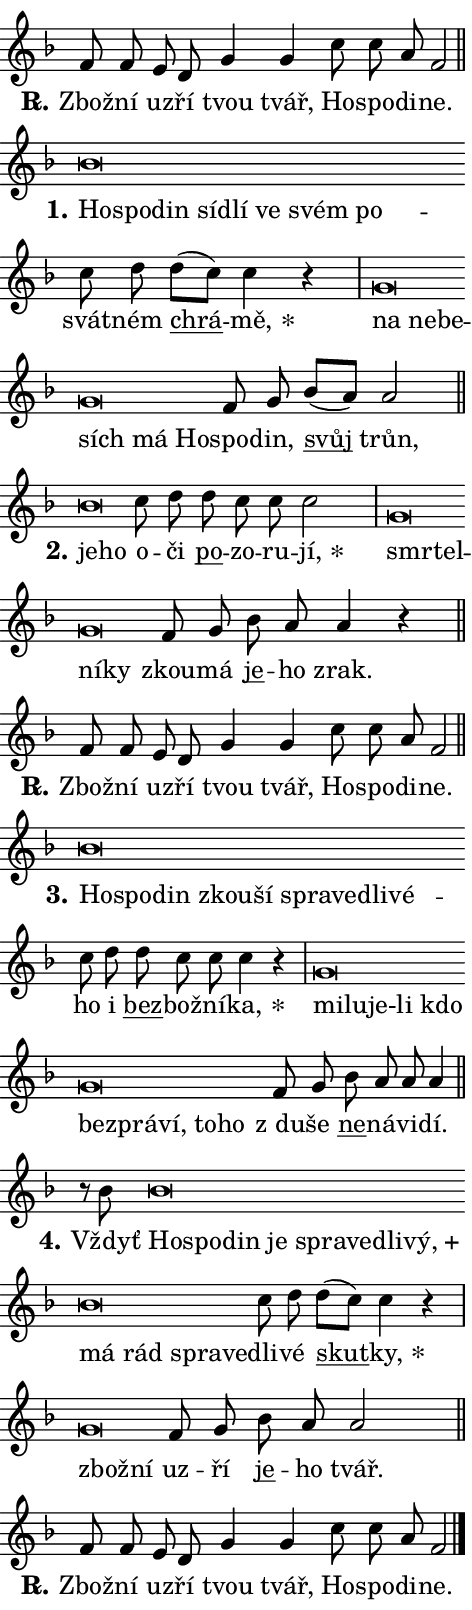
\version "2.24.0"
\header { tagline = "" }
\paper {
  indent = 0\cm
  top-margin = 0\cm
  right-margin = 0.13\cm % to fit lyric hyphens
  bottom-margin = 0\cm
  left-margin = 0\cm
  paper-width = 8\cm
  page-breaking = #ly:one-page-breaking
  system-system-spacing.basic-distance = #11
  score-system-spacing.basic-distance = #11
  ragged-last = ##f
}


%% Author: Thomas Morley
%% https://lists.gnu.org/archive/html/lilypond-user/2020-05/msg00002.html
#(define (line-position grob)
"Returns position of @var[grob} in current system:
   @code{'start}, if at first time-step
   @code{'end}, if at last time-step
   @code{'middle} otherwise
"
  (let* ((col (ly:item-get-column grob))
         (ln (ly:grob-object col 'left-neighbor))
         (rn (ly:grob-object col 'right-neighbor))
         (col-to-check-left (if (ly:grob? ln) ln col))
         (col-to-check-right (if (ly:grob? rn) rn col))
         (break-dir-left
           (and
             (ly:grob-property col-to-check-left 'non-musical #f)
             (ly:item-break-dir col-to-check-left)))
         (break-dir-right
           (and
             (ly:grob-property col-to-check-right 'non-musical #f)
             (ly:item-break-dir col-to-check-right))))
        (cond ((eqv? 1 break-dir-left) 'start)
              ((eqv? -1 break-dir-right) 'end)
              (else 'middle))))

#(define (tranparent-at-line-position vctor)
  (lambda (grob)
  "Relying on @code{line-position} select the relevant enry from @var{vctor}.
Used to determine transparency,"
    (case (line-position grob)
      ((end) (not (vector-ref vctor 0)))
      ((middle) (not (vector-ref vctor 1)))
      ((start) (not (vector-ref vctor 2))))))

noteHeadBreakVisibility =
#(define-music-function (break-visibility)(vector?)
"Makes @code{NoteHead}s transparent relying on @var{break-visibility}"
#{
  \override NoteHead.transparent =
    #(tranparent-at-line-position break-visibility)
#})

#(define delete-ledgers-for-transparent-note-heads
  (lambda (grob)
    "Reads whether a @code{NoteHead} is transparent.
If so this @code{NoteHead} is removed from @code{'note-heads} from
@var{grob}, which is supposed to be @code{LedgerLineSpanner}.
As a result ledgers are not printed for this @code{NoteHead}"
    (let* ((nhds-array (ly:grob-object grob 'note-heads))
           (nhds-list
             (if (ly:grob-array? nhds-array)
                 (ly:grob-array->list nhds-array)
                 '()))
           ;; Relies on the transparent-property being done before
           ;; Staff.LedgerLineSpanner.after-line-breaking is executed.
           ;; This is fragile ...
           (to-keep
             (remove
               (lambda (nhd)
                 (ly:grob-property nhd 'transparent #f))
               nhds-list)))
      ;; TODO find a better method to iterate over grob-arrays, similiar
      ;; to filter/remove etc for lists
      ;; For now rebuilt from scratch
      (set! (ly:grob-object grob 'note-heads)  '())
      (for-each
        (lambda (nhd)
          (ly:pointer-group-interface::add-grob grob 'note-heads nhd))
        to-keep))))

squashNotes = {
  \override NoteHead.X-extent = #'(-0.2 . 0.2)
  \override NoteHead.Y-extent = #'(-0.75 . 0)
  \override NoteHead.stencil =
    #(lambda (grob)
       (let ((pos (ly:grob-property grob 'staff-position)))
         (begin
           (if (< pos -7) (display "ERROR: Lower brevis then expected\n") (display ""))
           (if (<= pos -6) ly:text-interface::print ly:note-head::print))))
}
unSquashNotes = {
  \revert NoteHead.X-extent
  \revert NoteHead.Y-extent
  \revert NoteHead.stencil
}

hideNotes = \noteHeadBreakVisibility #begin-of-line-visible
unHideNotes = \noteHeadBreakVisibility #all-visible

% work-around for resetting accidentals
% https://lilypond.org/doc/v2.23/Documentation/notation/displaying-rhythms#unmetered-music
cadenzaMeasure = {
  \cadenzaOff
  \partial 1024 s1024
  \cadenzaOn
}

#(define-markup-command (accent layout props text) (markup?)
  "Underline accented syllable"
  (interpret-markup layout props
    #{\markup \override #'(offset . 4.3) \underline { #text }#}))

responsum = \markup \concat {
  "R" \hspace #-1.05 \path #0.1 #'((moveto 0 0.07) (lineto 0.9 0.8)) \hspace #0.05 "."
}

spaceSize = #0.6828661417322834 % exact space size for TeX Gyre Schola

\layout {
  \context {
    \Staff
    \remove "Time_signature_engraver"
    \override LedgerLineSpanner.after-line-breaking = #delete-ledgers-for-transparent-note-heads
  }
  \context {
    \Lyrics {
      \override LyricSpace.minimum-distance = \spaceSize
      \override LyricText.font-name = #"TeX Gyre Schola"
      \override LyricText.font-size = 1
      \override StanzaNumber.font-name = #"TeX Gyre Schola Bold"
      \override StanzaNumber.font-size = 1
    }
  }
  \context {
    \Score 
    \override NoteHead.text =
      #(lambda (grob) 
        (let ((pos (ly:grob-property grob 'staff-position)))
          #{\markup {
            \combine
              \halign #-0.55 \raise #(if (= pos -6) 0 0.5) \override #'(thickness . 2) \draw-line #'(3.2 . 0)
              \musicglyph "noteheads.sM1"
          }#}))
  }
}

% magnetic-lyrics.ily
%
%   written by
%     Jean Abou Samra <jean@abou-samra.fr>
%     Werner Lemberg <wl@gnu.org>
%
%   adapted by
%     Jiri Hon <jiri.hon@gmail.com>
%
% Version 2022-Apr-15

% https://www.mail-archive.com/lilypond-user@gnu.org/msg149350.html

#(define (Left_hyphen_pointer_engraver context)
   "Collect syllable-hyphen-syllable occurrences in lyrics and store
them in properties.  This engraver only looks to the left.  For
example, if the lyrics input is @code{foo -- bar}, it does the
following.

@itemize @bullet
@item
Set the @code{text} property of the @code{LyricHyphen} grob between
@q{foo} and @q{bar} to @code{foo}.

@item
Set the @code{left-hyphen} property of the @code{LyricText} grob with
text @q{foo} to the @code{LyricHyphen} grob between @q{foo} and
@q{bar}.
@end itemize

Use this auxiliary engraver in combination with the
@code{lyric-@/text::@/apply-@/magnetic-@/offset!} hook."
   (let ((hyphen #f)
         (text #f))
     (make-engraver
      (acknowledgers
       ((lyric-syllable-interface engraver grob source-engraver)
        (set! text grob)))
      (end-acknowledgers
       ((lyric-hyphen-interface engraver grob source-engraver)
        ;(when (not (grob::has-interface grob 'lyric-space-interface))
          (set! hyphen grob)));)
      ((stop-translation-timestep engraver)
       (when (and text hyphen)
         (ly:grob-set-object! text 'left-hyphen hyphen))
       (set! text #f)
       (set! hyphen #f)))))

#(define (lyric-text::apply-magnetic-offset! grob)
   "If the space between two syllables is less than the value in
property @code{LyricText@/.details@/.squash-threshold}, move the right
syllable to the left so that it gets concatenated with the left
syllable.

Use this function as a hook for
@code{LyricText@/.after-@/line-@/breaking} if the
@code{Left_@/hyphen_@/pointer_@/engraver} is active."
   (let ((hyphen (ly:grob-object grob 'left-hyphen #f)))
     (when hyphen
       (let ((left-text (ly:spanner-bound hyphen LEFT)))
         (when (grob::has-interface left-text 'lyric-syllable-interface)
           (let* ((common (ly:grob-common-refpoint grob left-text X))
                  (this-x-ext (ly:grob-extent grob common X))
                  (left-x-ext
                   (begin
                     ;; Trigger magnetism for left-text.
                     (ly:grob-property left-text 'after-line-breaking)
                     (ly:grob-extent left-text common X)))
                  ;; `delta` is the gap width between two syllables.
                  (delta (- (interval-start this-x-ext)
                            (interval-end left-x-ext)))
                  (details (ly:grob-property grob 'details))
                  (threshold (assoc-get 'squash-threshold details 0.2)))
             (when (< delta threshold)
               (let* (;; We have to manipulate the input text so that
                      ;; ligatures crossing syllable boundaries are not
                      ;; disabled.  For languages based on the Latin
                      ;; script this is essentially a beautification.
                      ;; However, for non-Western scripts it can be a
                      ;; necessity.
                      (lt (ly:grob-property left-text 'text))
                      (rt (ly:grob-property grob 'text))
                      (is-space (grob::has-interface hyphen 'lyric-space-interface))
                      (space (if is-space " " ""))
                      (extra-delta (if is-space spaceSize 0))
                      ;; Append new syllable.
                      (ltrt-space (if (and (string? lt) (string? rt))
                                (string-append lt space rt)
                                (make-concat-markup (list lt space rt))))
                      ;; Right-align `ltrt` to the right side.
                      (ltrt-space-markup (grob-interpret-markup
                               grob
                               (make-translate-markup
                                (cons (interval-length this-x-ext) 0)
                                (make-right-align-markup ltrt-space)))))
                 (begin
                   ;; Don't print `left-text`.
                   (ly:grob-set-property! left-text 'stencil #f)
                   ;; Set text and stencil (which holds all collected
                   ;; syllables so far) and shift it to the left.
                   (ly:grob-set-property! grob 'text ltrt-space)
                   (ly:grob-set-property! grob 'stencil ltrt-space-markup)
                   (ly:grob-translate-axis! grob (- (- delta extra-delta)) X))))))))))


#(define (lyric-hyphen::displace-bounds-first grob)
   ;; Make very sure this callback isn't triggered too early.
   (let ((left (ly:spanner-bound grob LEFT))
         (right (ly:spanner-bound grob RIGHT)))
     (ly:grob-property left 'after-line-breaking)
     (ly:grob-property right 'after-line-breaking)
     (ly:lyric-hyphen::print grob)))

squashThreshold = #0.4

\layout {
  \context {
    \Lyrics
    \consists #Left_hyphen_pointer_engraver
    \override LyricText.after-line-breaking =
      #lyric-text::apply-magnetic-offset!
    \override LyricHyphen.stencil = #lyric-hyphen::displace-bounds-first
    \override LyricText.details.squash-threshold = \squashThreshold
    \override LyricHyphen.minimum-distance = 0
    \override LyricHyphen.minimum-length = \squashThreshold
  }
}

squashText = \override LyricText.details.squash-threshold = 9999
unSquashText = \override LyricText.details.squash-threshold = \squashThreshold

leftText = \override LyricText.self-alignment-X = #LEFT
unLeftText = \revert LyricText.self-alignment-X

starOffset = #(lambda (grob) 
                (let ((x_offset (ly:self-alignment-interface::aligned-on-x-parent grob)))
                  (if (= x_offset 0) 0 (+ x_offset 1.2))))

star = #(define-music-function (syllable)(string?)
"Append star separator at the end of a syllable"
#{
  \once \override LyricText.X-offset = #starOffset
  \lyricmode { \markup {
    #syllable
    \override #'((font-name . "TeX Gyre Schola Bold")) \hspace #0.2 \lower #0.65 \larger "*"
  } }
#})

starAccent = #(define-music-function (syllable)(string?)
"Append star separator at the end of a syllable and make accent"
#{
  \once \override LyricText.X-offset = #starOffset
  \lyricmode { \markup {
    \accent #syllable
    \override #'((font-name . "TeX Gyre Schola Bold")) \hspace #0.2 \lower #0.65 \larger "*"
  } }
#})

breath = #(define-music-function (syllable)(string?)
"Append breathing indicator at the end of a syllable"
#{
  \lyricmode { \markup { #syllable "+" } }
#})

optionalBreath = #(define-music-function (syllable)(string?)
"Append optional breathing indicator at the end of a syllable"
#{
  \lyricmode { \markup { #syllable "(+)" } }
#})


\score {
    <<
        \new Voice = "melody" { \cadenzaOn \key f \major \relative { f'8 f e d g4 g \bar "" c8 c a f2 \cadenzaMeasure \bar "||" \break } }
        \new Lyrics \lyricsto "melody" { \lyricmode { \set stanza = \responsum
Zbož -- ní uz -- ří tvou tvář, Ho -- spo -- di -- ne. } }
    >>
    \layout {}
}

\score {
    <<
        \new Voice = "melody" { \cadenzaOn \key f \major \relative { \squashNotes bes'\breve*1/16 \hideNotes \breve*1/16 \bar "" \breve*1/16 \bar "" \breve*1/16 \bar "" \breve*1/16 \bar "" \breve*1/16 \bar "" \breve*1/16 \breve*1/16 \bar "" \unHideNotes \unSquashNotes c8 d \bar "" d[( c)] c4 r \cadenzaMeasure \bar "|" \squashNotes g\breve*1/16 \hideNotes \breve*1/16 \bar "" \breve*1/16 \bar "" \breve*1/16 \bar "" \breve*1/16 \breve*1/16 \bar "" \unHideNotes \unSquashNotes f8 g \bar "" bes[( a)] a2 \cadenzaMeasure \bar "||" \break } }
        \new Lyrics \lyricsto "melody" { \lyricmode { \set stanza = "1."
\leftText Ho -- \squashText spo -- din sí -- dlí ve svém po -- \unLeftText \unSquashText svát -- ném \markup \accent chrá -- \star mě, \leftText na \squashText ne -- be -- sích má Ho -- \unLeftText \unSquashText spo -- din, \markup \accent svůj trůn, } }
    >>
    \layout {}
}

\score {
    <<
        \new Voice = "melody" { \cadenzaOn \key f \major \relative { \squashNotes bes'\breve*1/16 \hideNotes \breve*1/16 \bar "" \unHideNotes \unSquashNotes c8 d \bar "" d c c c2 \cadenzaMeasure \bar "|" \squashNotes g\breve*1/16 \hideNotes \breve*1/16 \bar "" \breve*1/16 \breve*1/16 \bar "" \unHideNotes \unSquashNotes f8 g \bar "" bes a a4 r \cadenzaMeasure \bar "||" \break } }
        \new Lyrics \lyricsto "melody" { \lyricmode { \set stanza = "2."
\leftText je -- \squashText ho \unLeftText \unSquashText o -- či \markup \accent po -- zo -- ru -- \star jí, \leftText smr -- \squashText tel -- ní -- ky \unLeftText \unSquashText zkou -- má \markup \accent je -- ho zrak. } }
    >>
    \layout {}
}

\score {
    <<
        \new Voice = "melody" { \cadenzaOn \key f \major \relative { f'8 f e d g4 g \bar "" c8 c a f2 \cadenzaMeasure \bar "||" \break } }
        \new Lyrics \lyricsto "melody" { \lyricmode { \set stanza = \responsum
Zbož -- ní uz -- ří tvou tvář, Ho -- spo -- di -- ne. } }
    >>
    \layout {}
}

\score {
    <<
        \new Voice = "melody" { \cadenzaOn \key f \major \relative { \squashNotes bes'\breve*1/16 \hideNotes \breve*1/16 \bar "" \breve*1/16 \bar "" \breve*1/16 \bar "" \breve*1/16 \bar "" \breve*1/16 \bar "" \breve*1/16 \bar "" \breve*1/16 \breve*1/16 \bar "" \unHideNotes \unSquashNotes c8 d \bar "" d c c c4 r \cadenzaMeasure \bar "|" \squashNotes g\breve*1/16 \hideNotes \breve*1/16 \bar "" \breve*1/16 \bar "" \breve*1/16 \bar "" \breve*1/16 \bar "" \breve*1/16 \bar "" \breve*1/16 \bar "" \breve*1/16 \breve*1/16 \bar "" \unHideNotes \unSquashNotes f8 g \bar "" bes a a a4 \cadenzaMeasure \bar "||" \break } }
        \new Lyrics \lyricsto "melody" { \lyricmode { \set stanza = "3."
\leftText Ho -- \squashText spo -- din zkou -- ší spra -- ve -- dli -- vé -- \unLeftText \unSquashText ho i \markup \accent bez -- bož -- ní -- \star ka, \leftText mi -- \squashText lu -- je-li kdo bez -- prá -- ví, to -- ho \unLeftText \unSquashText "z du" -- še \markup \accent ne -- ná -- vi -- dí. } }
    >>
    \layout {}
}

\score {
    <<
        \new Voice = "melody" { \cadenzaOn \key f \major \relative { r8 bes'8 \squashNotes bes\breve*1/16 \hideNotes \breve*1/16 \bar "" \breve*1/16 \bar "" \breve*1/16 \bar "" \breve*1/16 \bar "" \breve*1/16 \bar "" \breve*1/16 \bar "" \breve*1/16 \bar "" \breve*1/16 \bar "" \breve*1/16 \bar "" \breve*1/16 \breve*1/16 \bar "" \unHideNotes \unSquashNotes c8 d \bar "" d[( c)] c4 r \cadenzaMeasure \bar "|" \squashNotes g\breve*1/16 \hideNotes \breve*1/16 \bar "" \unHideNotes \unSquashNotes f8 g \bar "" bes a a2 \cadenzaMeasure \bar "||" \break } }
        \new Lyrics \lyricsto "melody" { \lyricmode { \set stanza = "4."
Vždyť \leftText Ho -- \squashText spo -- din je spra -- ve -- dli -- \breath "vý," má rád spra -- ve -- \unLeftText \unSquashText dli -- vé \markup \accent skut -- \star ky, \leftText zbož -- \squashText ní \unLeftText \unSquashText uz -- ří \markup \accent je -- ho tvář. } }
    >>
    \layout {}
}

\score {
    <<
        \new Voice = "melody" { \cadenzaOn \key f \major \relative { f'8 f e d g4 g \bar "" c8 c a f2 \cadenzaMeasure \bar "||" \break } \bar "|." }
        \new Lyrics \lyricsto "melody" { \lyricmode { \set stanza = \responsum
Zbož -- ní uz -- ří tvou tvář, Ho -- spo -- di -- ne. } }
    >>
    \layout {}
}
